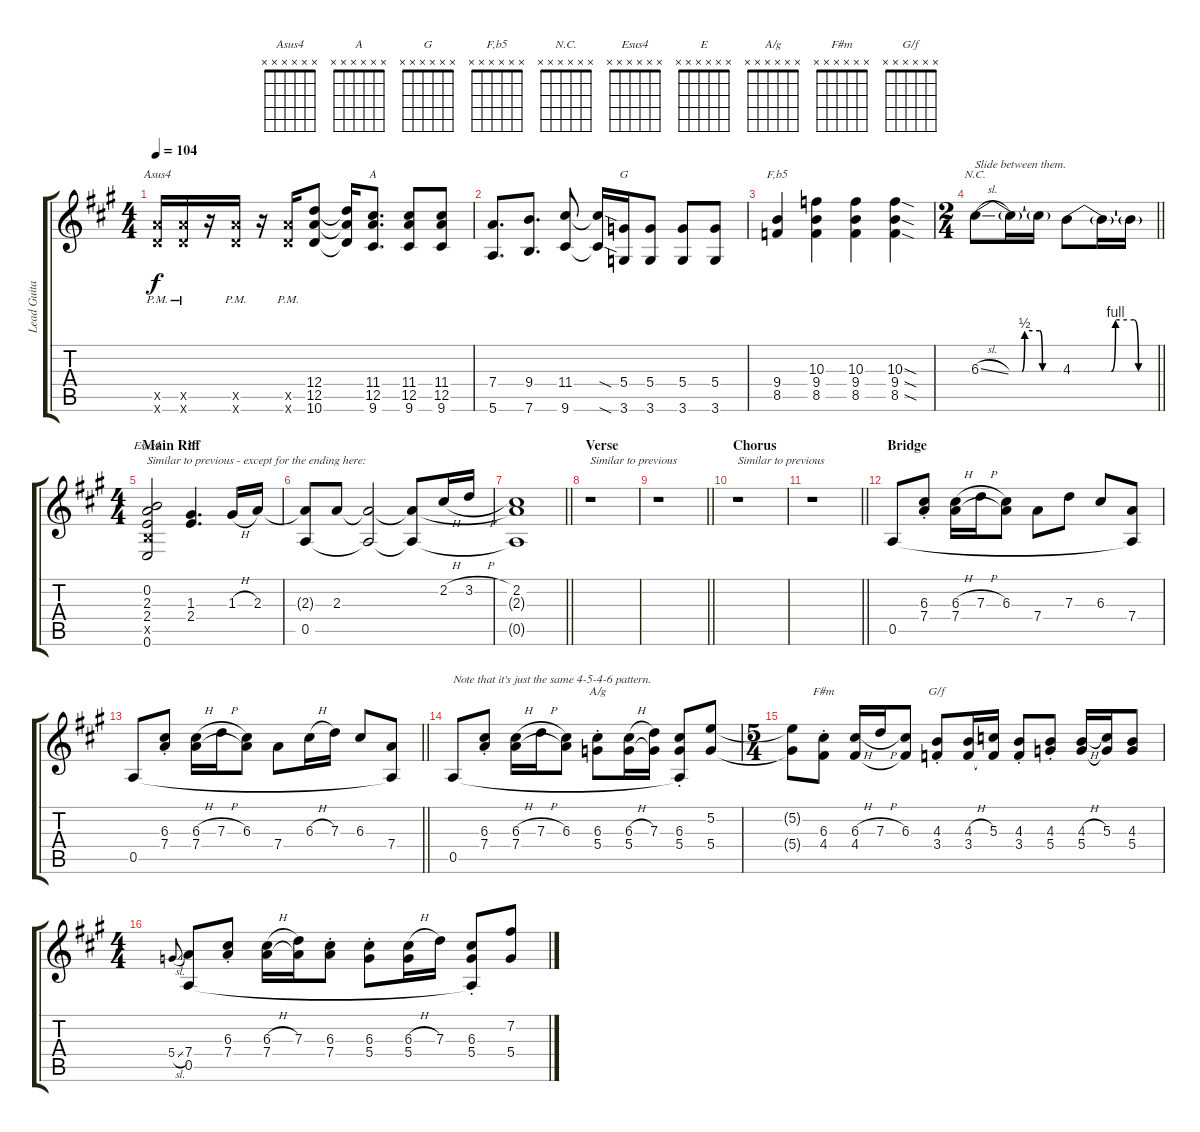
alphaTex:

\track ("Lead Guitar" "Lead Guita") {instrument overdrivenguitar}
\staff {score tabs}
\tuning (E4 B3 G3 D3 A2 E2) {hide}
\chord ("Asus4" x x x x x x)
\chord ("A" x x x x x x)
\chord ("G" x x x x x x)
\chord ("F,b5" x x x x x x)
\chord ("N.C." x x x x x x)
\chord ("Esus4" x x x x x x)
\chord ("E" x x x x x x)
\chord ("A/g" x x x x x x)
\chord ("F#m" x x x x x x)
\chord ("G/f" x x x x x x)
\ts (4 4)
\tempo 104
\clef g2
\ks a
(12.5{pm x} 10.6{pm x}).16{ch "Asus4" dy f} (12.5{pm x} 10.6{pm x}).16 r.16 (12.5{pm x} 10.6{pm x}).16 r.16 (12.5{pm x} 10.6{pm x}).16 (12.4 12.5 10.6).8 (12.4{t} 12.5{t} 10.6{t}).16 (11.4 12.5 9.6).8{d ch "A"} (11.4 12.5 9.6).8 (11.4 12.5 9.6).8 |
(7.4 5.6).8{d} (9.4 7.6).8{d} (11.4 9.6).8 (11.4{sod t} 9.6{sod t}).16 (5.4 3.6).16{ch "G"} (5.4 3.6).8 (5.4 3.6).8 (5.4 3.6).8 |
(9.4 8.5).4{ch "F,b5"} (10.3 9.4 8.5).4 (10.3 9.4 8.5).4 (10.3{sod} 9.4{sod} 8.5{sod}).4 |
\ts (2 4)
\barLineRight lightlight
6.3{be (custom 0 0 30 0 32 2 43 2 45 0 60 0) sl}.8{ch "N.C." txt "Slide between them."} 6.3{t}.16 6.3{t}.16 4.3{be (custom 0 0 27 0 30 4 43 4 46 0 60 0)}.8 4.3{t}.16 4.3{t}.16 |
\ts (4 4)
\section ("" "Main Riff")
(0.2 2.3 2.4 2.5{x} 0.6).2{ch "Esus4" txt "Similar to previous - except for the ending here:"} (1.3 2.4).4{d ch "E"} 1.3{h}.16 2.3.16 |
(2.3{t} 0.5).8 2.3.8 (2.3{t} 0.5{t}).2 (2.3{t} 0.5{t}).8 2.2{h}.16 3.2{h}.16 |
\barLineRight lightlight
(2.2 2.3{t} 0.5{t}).1 |
\section ("" "Verse")
r.1{txt "Similar to previous"} |
\barLineRight lightlight
r.1 |
\section ("" "Chorus")
r.1{txt "Similar to previous"} |
\barLineRight lightlight
r.1 |
\section ("" "Bridge")
0.5.8 (6.3{st} 7.4{st}).8 (6.3{h} 7.4).16 7.3{h}.16 (6.3 7.4{t}).8 7.4.8 7.3.8 6.3.8 (7.4 0.5{t}).8 |
\barLineRight lightlight
0.5.8 (6.3{st} 7.4{st}).8 (6.3{h} 7.4).16 7.3{h}.16 (6.3 7.4{t}).8 7.4.8 6.3{h}.16 7.3.16 6.3.8 (7.4 0.5{t}).8 |
0.5.8{txt "Note that it's just the same 4-5-4-6 pattern."} (6.3{st} 7.4{st}).8 (6.3{h} 7.4).16 7.3{h}.16 (6.3 7.4{t}).8 (6.3{st} 5.4{st}).8{ch "A/g"} (6.3{h} 5.4).16 (7.3 5.4{t}).16 (6.3{st} 5.4{st} 0.5{t}).8 (5.2 5.4).8 |
\ts (5 4)
(5.2{t} 5.4{t}).8 (6.3{st} 4.4{st}).8{ch "F#m"} (6.3{h} 4.4).16 7.3{h}.16 (6.3 4.4{t}).8 (4.3{st} 3.4{st}).8{ch "G/f"} (4.3{h} 3.4).16 (5.3 3.4{t}).16 (4.3{st} 3.4{st}).8 (4.3{st} 5.4{st}).8 (4.3{h} 5.4).16 (5.3 5.4{t}).16 (4.3 5.4).8 |
\ts (4 4)
5.4{sl}.8{gr onbeat} (7.4 0.5).8 (6.3{st} 7.4{st}).8 (6.3{h} 7.4).16 (7.3 7.4{t}).16 (6.3{st} 7.4{st}).8 (6.3{st} 5.4{st}).8 (6.3{h} 5.4).16 7.3.16 (6.3{st} 5.4{st} 0.5{t}).8 (7.2 5.4).8
